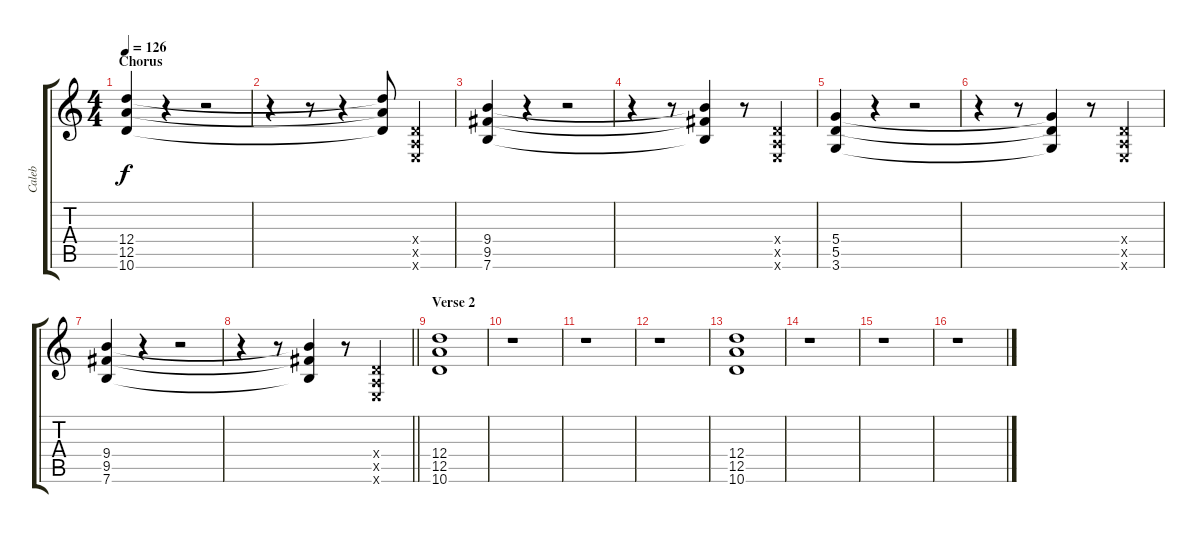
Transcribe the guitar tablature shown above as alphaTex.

\track ("Caleb" "Caleb") {instrument overdrivenguitar}
\staff {score tabs}
\tuning (E4 B3 G3 D3 A2 E2) {hide}
\ts (4 4)
\section ("" "Chorus")
\tempo 126
\clef g2
\ks c
(12.4 12.5 10.6).4{dy f} r.4 r.2 |
r.4 r.8 r.4 (12.4{t} 12.5{t} 10.6{t}).8 (0.4{x} 0.5{x} 0.6{x}).4 |
(9.4 9.5 7.6).4 r.4 r.2 |
r.4 r.8 (9.4{t} 9.5{t} 7.6{t}).4 r.8 (0.4{x} 0.5{x} 0.6{x}).4 |
(5.4 5.5 3.6).4 r.4 r.2 |
r.4 r.8 (5.4{t} 5.5{t} 3.6{t}).4 r.8 (0.4{x} 0.5{x} 0.6{x}).4 |
(9.4 9.5 7.6).4 r.4 r.2 |
\barLineRight lightlight
r.4 r.8 (9.4{t} 9.5{t} 7.6{t}).4 r.8 (0.4{x} 0.5{x} 0.6{x}).4 |
\section ("" "Verse 2")
(12.4 12.5 10.6).1 |
r.1 |
r.1 |
r.1 |
(12.4 12.5 10.6).1 |
r.1 |
r.1 |
r.1
